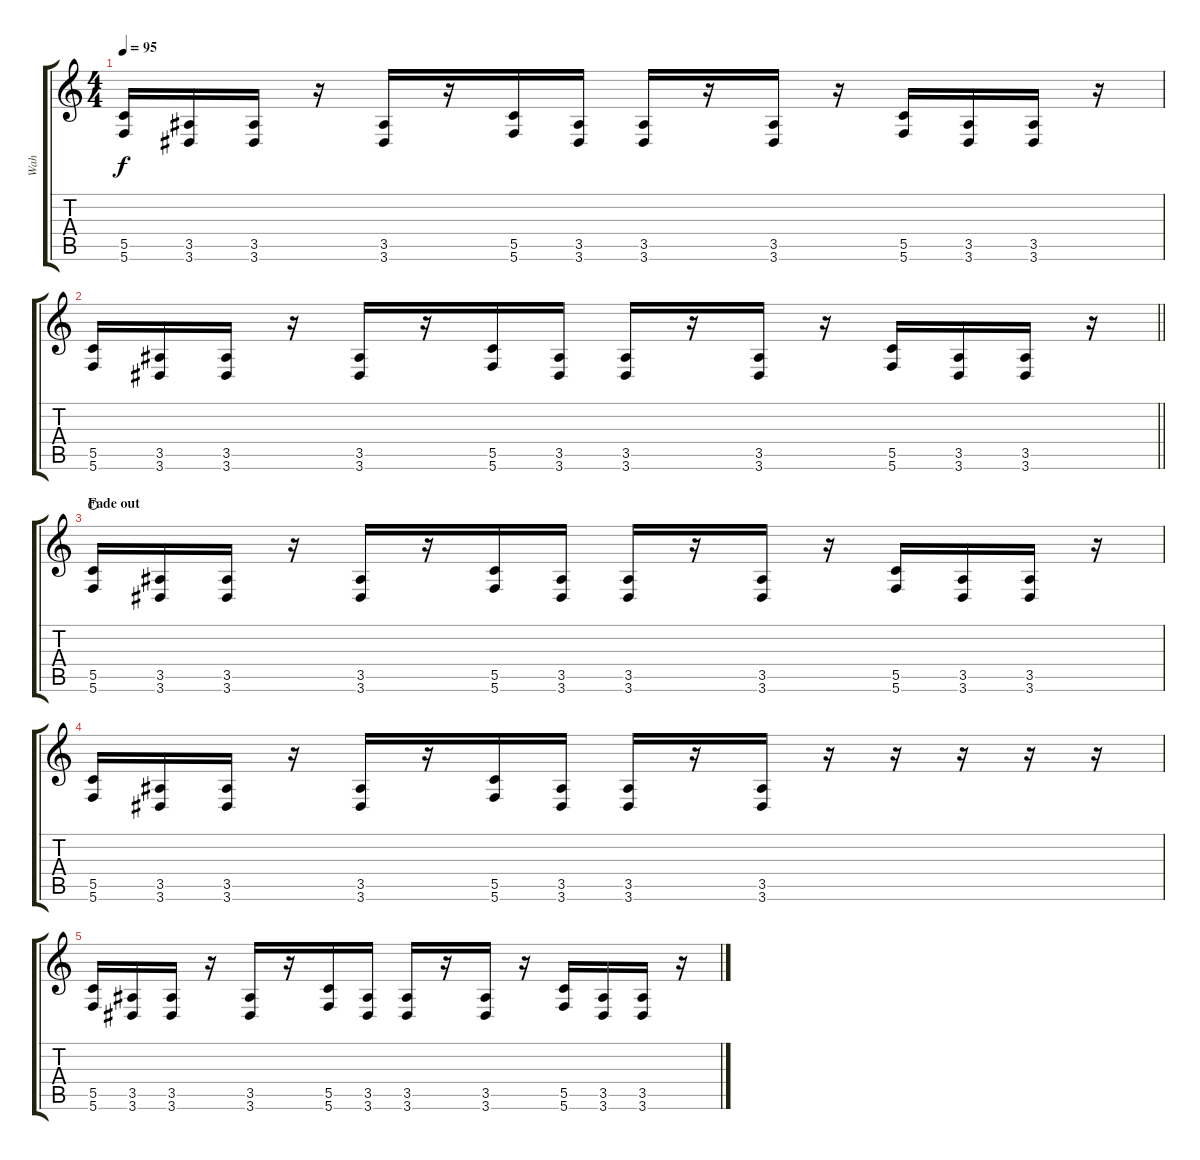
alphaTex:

\track ("Wah" "Wah") {instrument overdrivenguitar}
\staff {score tabs}
\tuning (D4 A3 F3 C3 G2 C2) {hide}
\ts (4 4)
\tempo 95
\clef g2
\ks c
(5.5 5.6).16{dy f} (3.5 3.6).16 (3.5 3.6).16 r.16 (3.5 3.6).16 r.16 (5.5 5.6).16 (3.5 3.6).16 (3.5 3.6).16 r.16 (3.5 3.6).16 r.16 (5.5 5.6).16 (3.5 3.6).16 (3.5 3.6).16 r.16 |
\barLineRight lightlight
(5.5 5.6).16 (3.5 3.6).16 (3.5 3.6).16 r.16 (3.5 3.6).16 r.16 (5.5 5.6).16 (3.5 3.6).16 (3.5 3.6).16 r.16 (3.5 3.6).16 r.16 (5.5 5.6).16 (3.5 3.6).16 (3.5 3.6).16 r.16 |
\section ("" "Fade out")
(5.5 5.6).16{waho} (3.5 3.6).16 (3.5 3.6).16 r.16 (3.5 3.6).16 r.16 (5.5 5.6).16 (3.5 3.6).16 (3.5 3.6).16 r.16 (3.5 3.6).16 r.16 (5.5 5.6).16 (3.5 3.6).16 (3.5 3.6).16 r.16 |
(5.5 5.6).16 (3.5 3.6).16 (3.5 3.6).16 r.16 (3.5 3.6).16 r.16 (5.5 5.6).16 (3.5 3.6).16 (3.5 3.6).16 r.16 (3.5 3.6).16 r.16 r.16 r.16 r.16 r.16 |
(5.5 5.6).16 (3.5 3.6).16 (3.5 3.6).16 r.16 (3.5 3.6).16 r.16 (5.5 5.6).16 (3.5 3.6).16 (3.5 3.6).16 r.16 (3.5 3.6).16 r.16 (5.5 5.6).16 (3.5 3.6).16 (3.5 3.6).16 r.16
